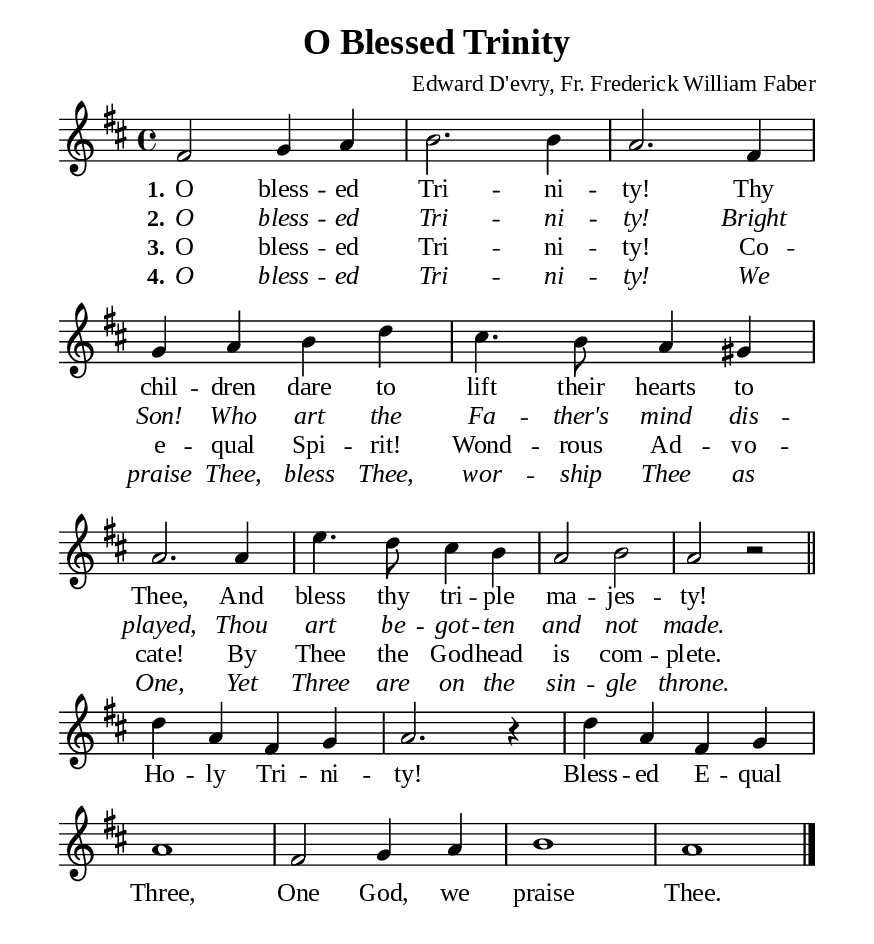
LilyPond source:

%%%%%%%%%%%%%%%%%%%%%%%%%%%%%
% CONTENTS OF THIS DOCUMENT
% 1. Common settings
% 2. Verse music
% 3. Chorus music
% 4. Verse lyrics
% 5. Chorus lyrics
% 6. Layout
%%%%%%%%%%%%%%%%%%%%%%%%%%%%%

%%%%%%%%%%%%%%%%%%%%%%%%%%%%%
% 1. Common settings
%%%%%%%%%%%%%%%%%%%%%%%%%%%%%
\version "2.18.2"

\header {
  title = "O Blessed Trinity"
  composer = "Edward D'evry, Fr. Frederick William Faber"
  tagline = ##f
}

globalSettings = {
  \set Score.barNumberVisibility = #all-bar-numbers-visible
  \key d \major
  \time 4/4
  \override Score.BarNumber.break-visibility = ##(#f #f #f)
  \override Lyrics.LyricSpace.minimum-distance = #3.0
}

verseSettings = {
  \phrasingSlurDashed
}

\paper {
  #(set-paper-size "a5")
  top-margin = 3.2\mm
  bottom-marign = 10\mm
  left-margin = 10\mm
  right-margin = 10\mm
  indent = #0
  #(define fonts
	 (make-pango-font-tree "Liberation Serif"
	 		       "Liberation Serif"
			       "Liberation Serif"
			       (/ 20 20)))
  system-system-spacing = #'((basic-distance . 3) (padding . 3))
}

printItalic = \with {
  \override LyricText.font-shape = #'italic
}

%%%%%%%%%%%%%%%%%%%%%%%%%%%%%
% 2. Verse music
%%%%%%%%%%%%%%%%%%%%%%%%%%%%%
musicVerseSoprano = \relative c' {
  %{	01	%} fis2 g4 a |
  %{	02	%} b2. b4 |
  %{	03	%} a2. fis4 |
  %{	04	%} g a b d |
  %{	05	%} cis4. b8 a4 gis |
  %{	06	%} a2. a4 |
  %{	07	%} e'4. d8 cis4 b |
  %{	08	%} a2 b |
  %{	09	%} a r \bar "||"
}

%%%%%%%%%%%%%%%%%%%%%%%%%%%%%
% 3. Chorus music
%%%%%%%%%%%%%%%%%%%%%%%%%%%%%
musicChorusSoprano = \relative c'' {
  \set Score.currentBarNumber = #10
  %{	10	%} d4 a fis g |
  %{	11	%} a2. r4 |
  %{	12	%} d a fis g |
  %{	13	%} a1 |
  %{	14	%} fis2 g4 a |
  %{	15	%} b1 |
  %{	16	%} a1 \bar "|."
}

%%%%%%%%%%%%%%%%%%%%%%%%%%%%%
% 4. Verse lyrics
%%%%%%%%%%%%%%%%%%%%%%%%%%%%%
lyricVerseOne = \lyricmode {
  \set stanza = #"1."
  O bless -- ed Tri -- ni -- ty! Thy chil -- dren dare to lift their hearts to Thee,
  And bless thy tri -- ple ma -- jes -- ty!
}

lyricVerseTwo = \lyricmode {
  \set stanza = #"2."
  O bless -- ed Tri -- ni -- ty! Bright Son! Who art the Fa -- ther's mind dis -- played,
  Thou art be -- got -- ten and not made.
}

lyricVerseThree = \lyricmode {
  \set stanza = #"3."
  O bless -- ed Tri -- ni -- ty! Co -- e -- qual Spi -- rit! Wond -- rous Ad -- vo -- cate!
  By Thee the God -- head is com -- plete.
}

lyricVerseFour = \lyricmode {
  \set stanza = #"4."
  O bless -- ed Tri -- ni -- ty! We praise Thee, bless Thee, wor -- ship Thee as One,
  Yet Three are on the sin -- gle  throne.
}

%%%%%%%%%%%%%%%%%%%%%%%%%%%%%
% 5. Chorus lyrics
%%%%%%%%%%%%%%%%%%%%%%%%%%%%%
lyricChorus = \lyricmode {
  Ho -- ly Tri -- ni -- ty! Bless -- ed E -- qual Three,
  One God, we praise Thee.
}

%%%%%%%%%%%%%%%%%%%%%%%%%%%%%
% 6. Layout
%%%%%%%%%%%%%%%%%%%%%%%%%%%%%
\score {
    \new ChoirStaff <<
      \new Staff <<
        \clef "treble"
        \new Voice = "soprano" {
          \globalSettings \verseSettings   \musicVerseSoprano
        }
      >>
      \new Lyrics \lyricsto soprano \lyricVerseOne
      \new Lyrics \printItalic \lyricsto soprano \lyricVerseTwo
      \new Lyrics \lyricsto soprano \lyricVerseThree
      \new Lyrics \printItalic \lyricsto soprano \lyricVerseFour
    >>
}

\score {
    \new ChoirStaff <<
      \new Staff <<
        \clef "treble"
        \override Staff.TimeSignature #'stencil = ##f
        \new Voice = "soprano" {
          \globalSettings   \musicChorusSoprano
        }
      >>
      \new Lyrics \lyricsto soprano \lyricChorus
    >>
}
